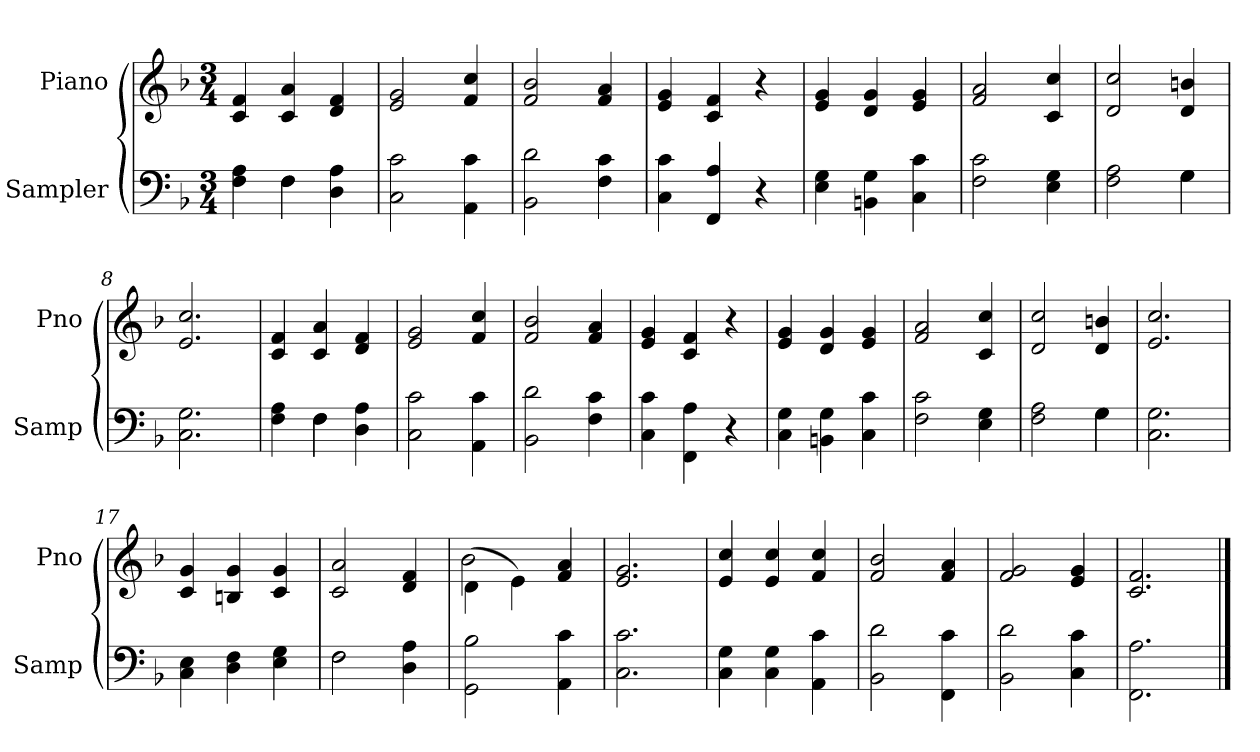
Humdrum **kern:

**kern	**kern
*part2	*part1
*staff2	*staff1
*I"Sampler	*I"Piano
*I'Samp	*I'Pno
*clefF4	*clefG2
*k[b-]	*k[b-]
*F:	*F:
*M3/4	*M3/4
=1	=1
*^	*
4F 4A	4ryy	4c 4f
4F\	4F	4c 4a
4D 4A	4ryy	4d 4f
*v	*v	*
=2	=2
2C 2c	2e 2g
4AA 4c	4f 4cc
=3	=3
2BB- 2d	2f 2b-
4F 4c	4f 4a
=4	=4
4C 4c	4e 4g
4FF 4A	4c 4f
4r	4r
=5	=5
4E 4G	4e 4g
4BBn 4G	4d 4g
4C 4c	4e 4g
=6	=6
2F 2c	2f 2a
4E 4G	4c 4cc
=7	=7
*^	*
2F 2A	2ryy	2d 2cc
4G\	4G	4d 4bn
*v	*v	*
=8	=8
2.C 2.G	2.e 2.cc
=9	=9
*^	*
4F 4A	4ryy	4c 4f
4F\	4F	4c 4a
4D 4A	4ryy	4d 4f
*v	*v	*
=10	=10
2C 2c	2e 2g
4AA 4c	4f 4cc
=11	=11
2BB- 2d	2f 2b-
4F 4c	4f 4a
=12	=12
4C 4c	4e 4g
4FF\ 4A\	4c 4f
4r	4r
=13	=13
4C 4G	4e 4g
4BBn 4G	4d 4g
4C 4c	4e 4g
=14	=14
2F 2c	2f 2a
4E 4G	4c 4cc
=15	=15
*^	*
2F 2A	2ryy	2d 2cc
4G\	4G	4d 4bn
*v	*v	*
=16	=16
2.C 2.G	2.e 2.cc
=17	=17
4C 4E	4c 4g
4D 4F	4Bn 4g
4E 4G	4c 4g
=18	=18
*^	*
2F\	2F	2c 2a
4D 4A	4ryy	4d 4f
*v	*v	*
=19	=19
*	*^
2GG 2B-	(4d\	2b-
.	4e\)	.
4AA 4c	4f 4a	4ryy
*	*v	*v
=20	=20
2.C 2.c	2.e 2.g
=21	=21
4C 4G	4e 4cc
4C 4G	4e 4cc
4AA 4c	4f 4cc
=22	=22
2BB- 2d	2f 2b-
4FF 4c	4f 4a
=23	=23
2BB- 2d	2f 2g
4C 4c	4e 4g
=24	=24
2.FF\ 2.A\	2.c 2.f
==	==
*-	*-
